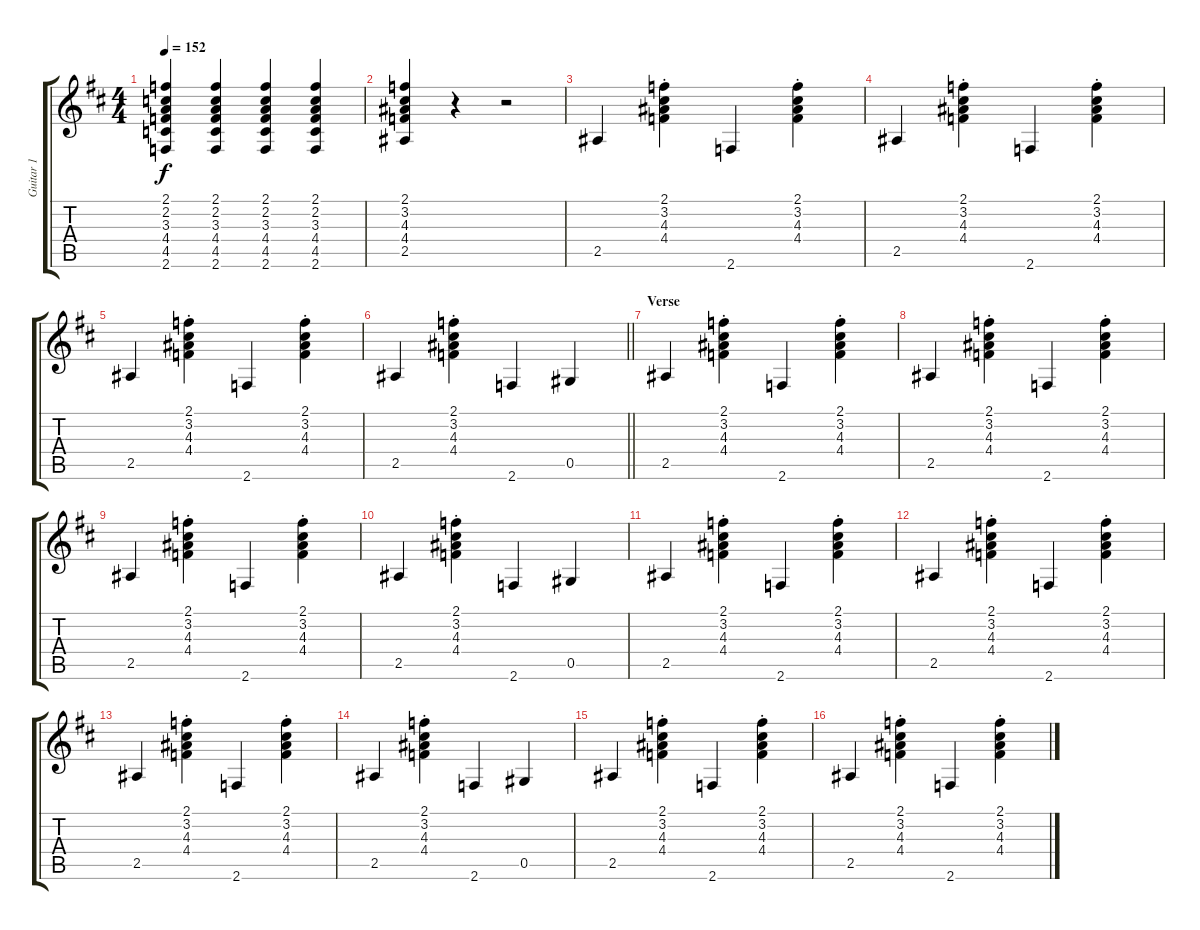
\track ("Guitar 1" "Guitar 1") {instrument acousticguitarnylon}
\staff {score tabs}
\tuning (Eb4 Bb3 Gb3 Db3 Ab2 Eb2) {hide}
\ts (4 4)
\tempo 152
\clef g2
\ks d
(2.1 2.2 3.3 4.4 4.5 2.6).4{dy f} (2.1 2.2 3.3 4.4 4.5 2.6).4 (2.1 2.2 3.3 4.4 4.5 2.6).4 (2.1 2.2 3.3 4.4 4.5 2.6).4 |
(2.1 3.2 4.3 4.4 2.5).4 r.4 r.2 |
2.5.4 (2.1{st} 3.2{st} 4.3{st} 4.4{st}).4 2.6.4 (2.1{st} 3.2{st} 4.3{st} 4.4{st}).4 |
2.5.4 (2.1{st} 3.2{st} 4.3{st} 4.4).4 2.6.4 (2.1{st} 3.2{st} 4.3{st} 4.4{st}).4 |
2.5.4 (2.1{st} 3.2{st} 4.3{st} 4.4{st}).4 2.6.4 (2.1{st} 3.2{st} 4.3{st} 4.4{st}).4 |
\barLineRight lightlight
2.5.4 (2.1{st} 3.2{st} 4.3{st} 4.4{st}).4 2.6.4 0.5.4 |
\section ("" "Verse")
2.5.4 (2.1{st} 3.2{st} 4.3{st} 4.4{st}).4 2.6.4 (2.1{st} 3.2{st} 4.3{st} 4.4{st}).4 |
2.5.4 (2.1{st} 3.2{st} 4.3{st} 4.4{st}).4 2.6.4 (2.1{st} 3.2{st} 4.3{st} 4.4{st}).4 |
2.5.4 (2.1{st} 3.2{st} 4.3{st} 4.4{st}).4 2.6.4 (2.1{st} 3.2{st} 4.3{st} 4.4{st}).4 |
2.5.4 (2.1{st} 3.2{st} 4.3{st} 4.4{st}).4 2.6.4 0.5.4 |
2.5.4 (2.1{st} 3.2{st} 4.3{st} 4.4{st}).4 2.6.4 (2.1{st} 3.2{st} 4.3{st} 4.4{st}).4 |
2.5.4 (2.1{st} 3.2{st} 4.3{st} 4.4{st}).4 2.6.4 (2.1{st} 3.2{st} 4.3{st} 4.4{st}).4 |
2.5.4 (2.1{st} 3.2{st} 4.3{st} 4.4{st}).4 2.6.4 (2.1{st} 3.2{st} 4.3{st} 4.4{st}).4 |
2.5.4 (2.1{st} 3.2{st} 4.3{st} 4.4{st}).4 2.6.4 0.5.4 |
2.5.4 (2.1{st} 3.2{st} 4.3{st} 4.4{st}).4 2.6.4 (2.1{st} 3.2{st} 4.3{st} 4.4{st}).4 |
2.5.4 (2.1{st} 3.2{st} 4.3{st} 4.4{st}).4 2.6.4 (2.1{st} 3.2{st} 4.3{st} 4.4{st}).4
